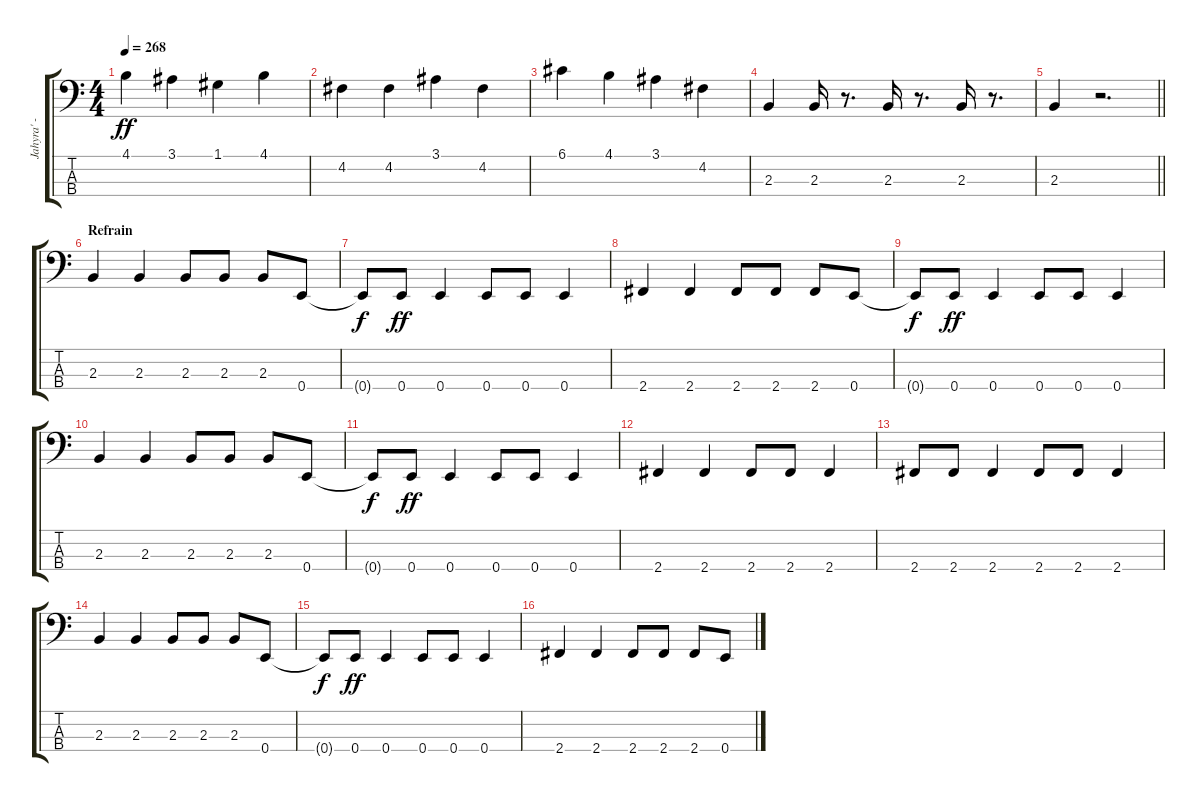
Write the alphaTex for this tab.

\track ("Jahyra' - Basse" "Jahyra' - ") {instrument electricbassfinger}
\staff {score tabs}
\tuning (G2 D2 A1 E1) {hide}
\ts (4 4)
\tempo 268
\clef f4
\ks c
4.1.4{dy ff} 3.1.4 1.1.4 4.1.4 |
4.2.4 4.2.4 3.1.4 4.2.4 |
6.1.4 4.1.4 3.1.4 4.2.4 |
2.3.4 2.3.16 r.8{d} 2.3.16 r.8{d} 2.3.16 r.8{d} |
\barLineRight lightlight
2.3.4 r.2{d} |
\section ("" "Refrain")
2.3.4 2.3.4 2.3.8 2.3.8 2.3.8 0.4.8 |
0.4{t}.8{dy f} 0.4.8{dy ff} 0.4.4 0.4.8 0.4.8 0.4.4 |
2.4.4 2.4.4 2.4.8 2.4.8 2.4.8 0.4.8 |
0.4{t}.8{dy f} 0.4.8{dy ff} 0.4.4 0.4.8 0.4.8 0.4.4 |
2.3.4 2.3.4 2.3.8 2.3.8 2.3.8 0.4.8 |
0.4{t}.8{dy f} 0.4.8{dy ff} 0.4.4 0.4.8 0.4.8 0.4.4 |
2.4.4 2.4.4 2.4.8 2.4.8 2.4.4 |
2.4.8 2.4.8 2.4.4 2.4.8 2.4.8 2.4.4 |
2.3.4 2.3.4 2.3.8 2.3.8 2.3.8 0.4.8 |
0.4{t}.8{dy f} 0.4.8{dy ff} 0.4.4 0.4.8 0.4.8 0.4.4 |
2.4.4 2.4.4 2.4.8 2.4.8 2.4.8 0.4.8
